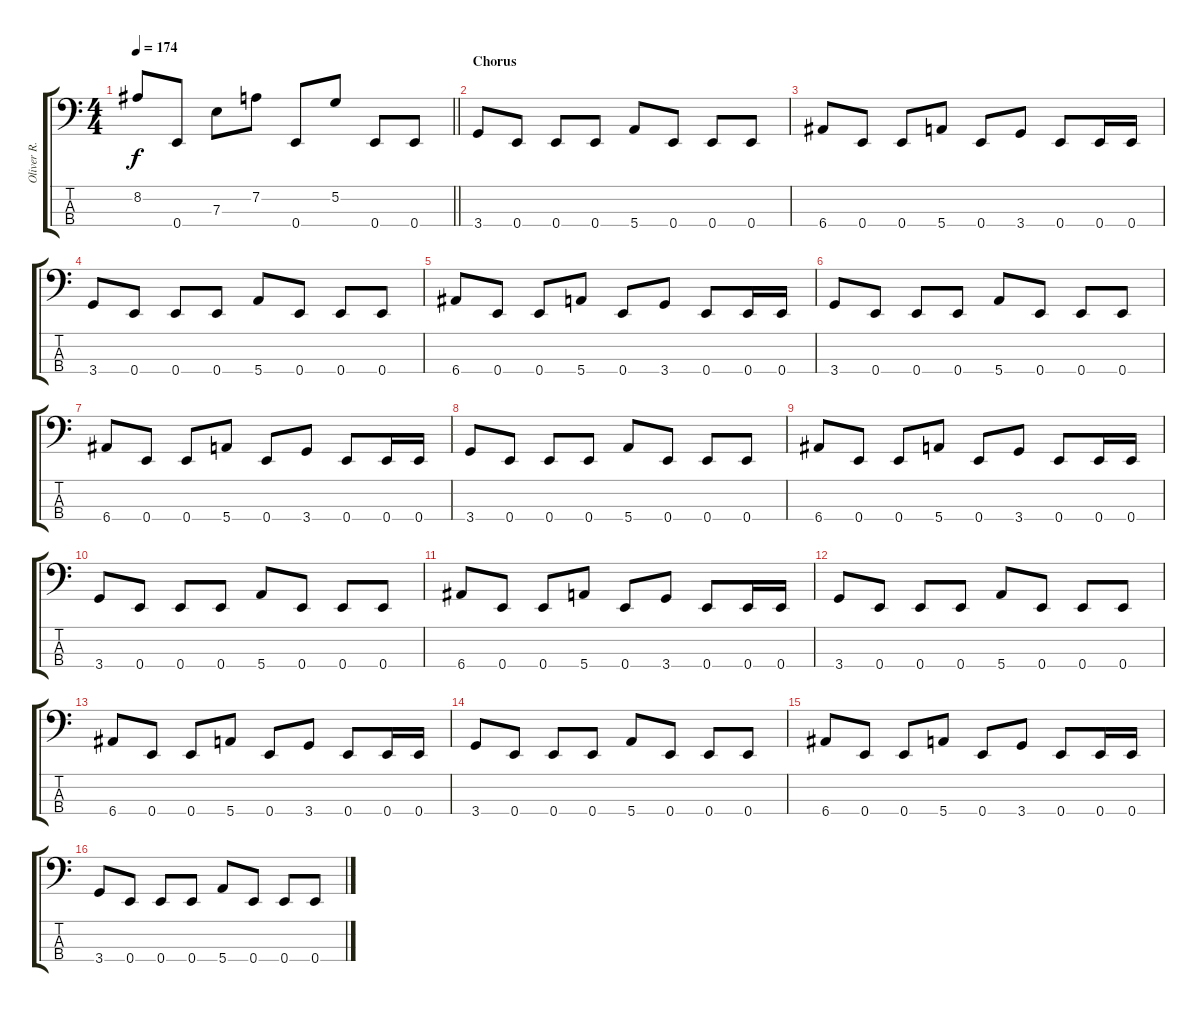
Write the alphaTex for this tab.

\track ("Oliver R. (Bass)" "Oliver R. ") {instrument electricbassfinger}
\staff {score tabs}
\tuning (G2 D2 A1 E1) {hide}
\ts (4 4)
\tempo 174
\clef f4
\barLineRight lightlight
\ks c
8.2.8{dy f} 0.4.8 7.3.8 7.2.8 0.4.8 5.2.8 0.4.8 0.4.8 |
\section ("" "Chorus")
3.4.8 0.4.8 0.4.8 0.4.8 5.4.8 0.4.8 0.4.8 0.4.8 |
6.4.8 0.4.8 0.4.8 5.4.8 0.4.8 3.4.8 0.4.8 0.4.16 0.4.16 |
3.4.8 0.4.8 0.4.8 0.4.8 5.4.8 0.4.8 0.4.8 0.4.8 |
6.4.8 0.4.8 0.4.8 5.4.8 0.4.8 3.4.8 0.4.8 0.4.16 0.4.16 |
3.4.8 0.4.8 0.4.8 0.4.8 5.4.8 0.4.8 0.4.8 0.4.8 |
6.4.8 0.4.8 0.4.8 5.4.8 0.4.8 3.4.8 0.4.8 0.4.16 0.4.16 |
3.4.8 0.4.8 0.4.8 0.4.8 5.4.8 0.4.8 0.4.8 0.4.8 |
6.4.8 0.4.8 0.4.8 5.4.8 0.4.8 3.4.8 0.4.8 0.4.16 0.4.16 |
3.4.8 0.4.8 0.4.8 0.4.8 5.4.8 0.4.8 0.4.8 0.4.8 |
6.4.8 0.4.8 0.4.8 5.4.8 0.4.8 3.4.8 0.4.8 0.4.16 0.4.16 |
3.4.8 0.4.8 0.4.8 0.4.8 5.4.8 0.4.8 0.4.8 0.4.8 |
6.4.8 0.4.8 0.4.8 5.4.8 0.4.8 3.4.8 0.4.8 0.4.16 0.4.16 |
3.4.8 0.4.8 0.4.8 0.4.8 5.4.8 0.4.8 0.4.8 0.4.8 |
6.4.8 0.4.8 0.4.8 5.4.8 0.4.8 3.4.8 0.4.8 0.4.16 0.4.16 |
3.4.8 0.4.8 0.4.8 0.4.8 5.4.8 0.4.8 0.4.8 0.4.8
